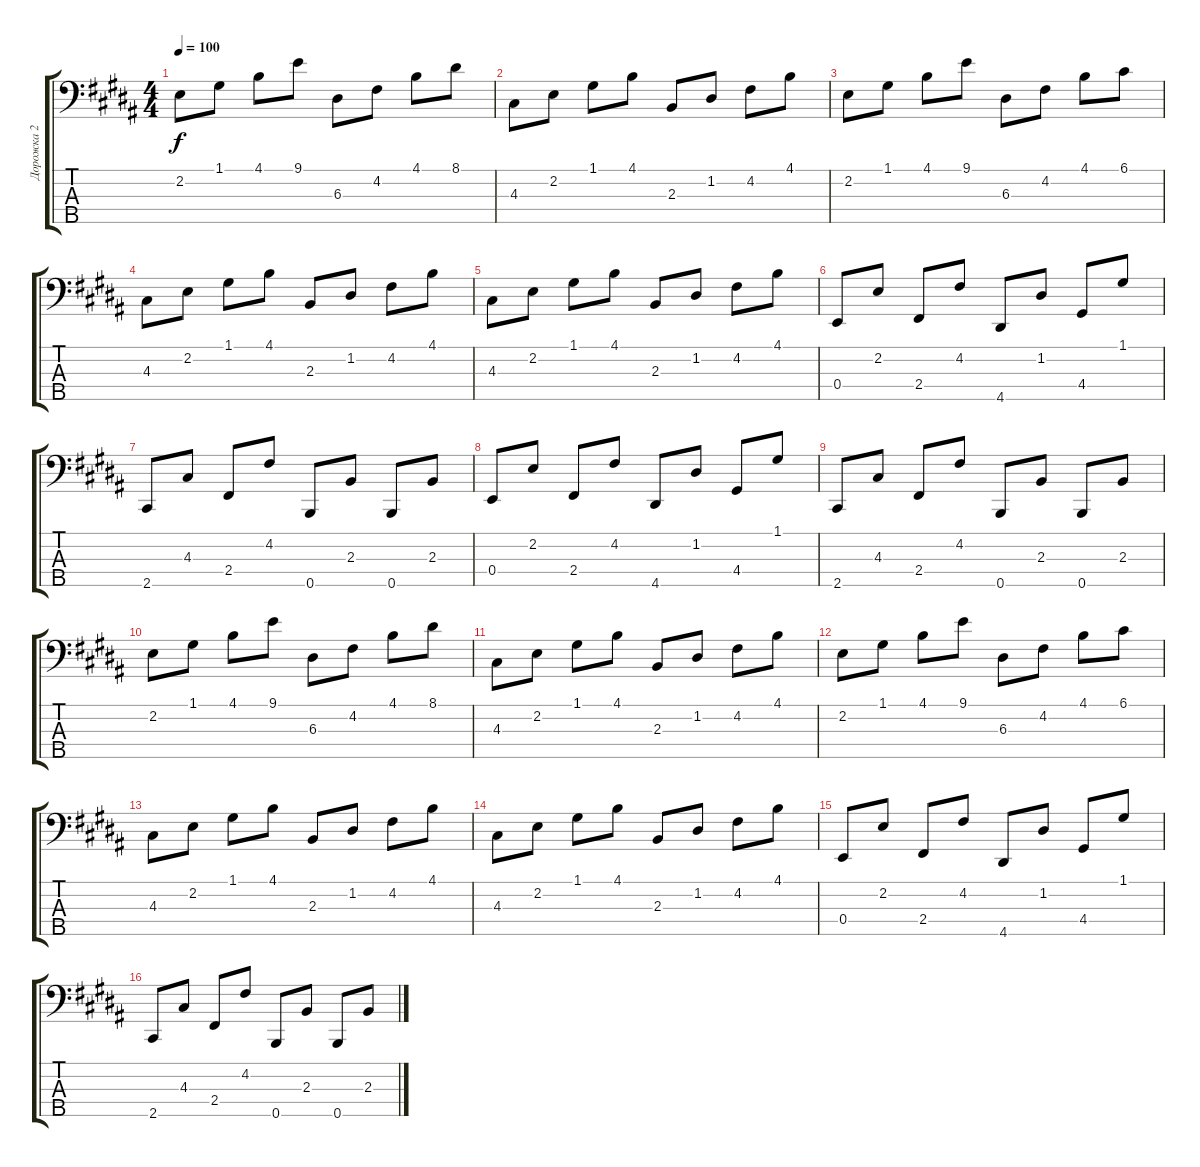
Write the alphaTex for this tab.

\track ("Дорожка 2" "Дорожка 2") {instrument electricbassfinger bank 48}
\staff {score tabs}
\tuning (G2 D2 A1 E1 B0) {hide}
\ts (4 4)
\tempo 100
\clef f4
\ks b
2.2.8{dy f} 1.1.8 4.1.8 9.1.8 6.3.8 4.2.8 4.1.8 8.1.8 |
4.3.8 2.2.8 1.1.8 4.1.8 2.3.8 1.2.8 4.2.8 4.1.8 |
2.2.8 1.1.8 4.1.8 9.1.8 6.3.8 4.2.8 4.1.8 6.1.8 |
4.3.8 2.2.8 1.1.8 4.1.8 2.3.8 1.2.8 4.2.8 4.1.8 |
4.3.8 2.2.8 1.1.8 4.1.8 2.3.8 1.2.8 4.2.8 4.1.8 |
0.4.8 2.2.8 2.4.8 4.2.8 4.5.8 1.2.8 4.4.8 1.1.8 |
2.5.8 4.3.8 2.4.8 4.2.8 0.5.8 2.3.8 0.5.8 2.3.8 |
0.4.8 2.2.8 2.4.8 4.2.8 4.5.8 1.2.8 4.4.8 1.1.8 |
2.5.8 4.3.8 2.4.8 4.2.8 0.5.8 2.3.8 0.5.8 2.3.8 |
2.2.8 1.1.8 4.1.8 9.1.8 6.3.8 4.2.8 4.1.8 8.1.8 |
4.3.8 2.2.8 1.1.8 4.1.8 2.3.8 1.2.8 4.2.8 4.1.8 |
2.2.8 1.1.8 4.1.8 9.1.8 6.3.8 4.2.8 4.1.8 6.1.8 |
4.3.8 2.2.8 1.1.8 4.1.8 2.3.8 1.2.8 4.2.8 4.1.8 |
4.3.8 2.2.8 1.1.8 4.1.8 2.3.8 1.2.8 4.2.8 4.1.8 |
0.4.8 2.2.8 2.4.8 4.2.8 4.5.8 1.2.8 4.4.8 1.1.8 |
2.5.8 4.3.8 2.4.8 4.2.8 0.5.8 2.3.8 0.5.8 2.3.8
